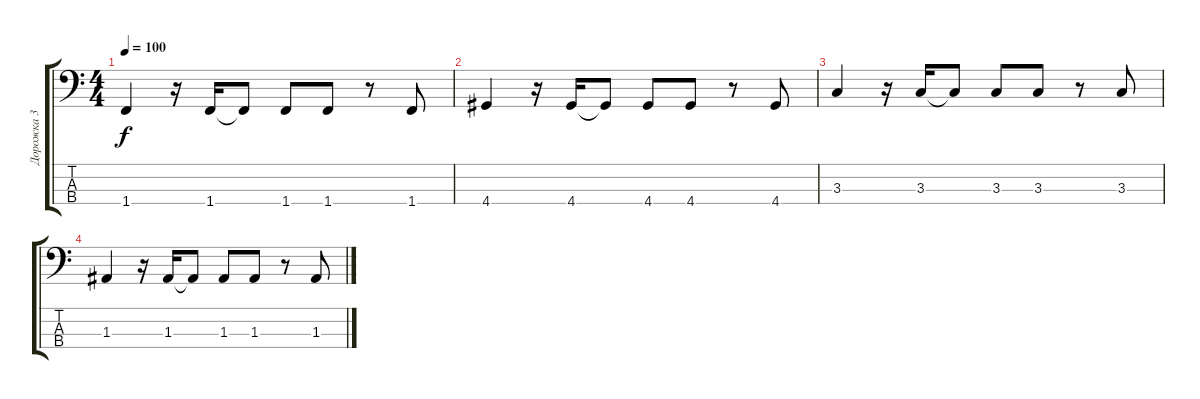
\track ("Дорожка 3" "Дорожка 3") {instrument electricbassfinger}
\staff {score tabs}
\tuning (G2 D2 A1 E1) {hide}
\ts (4 4)
\tempo 100
\clef f4
\ks c
1.4.4{dy f} r.16 1.4.16 1.4{t}.8 1.4.8 1.4.8 r.8 1.4.8 |
4.4.4 r.16 4.4.16 4.4{t}.8 4.4.8 4.4.8 r.8 4.4.8 |
3.3.4 r.16 3.3.16 3.3{t}.8 3.3.8 3.3.8 r.8 3.3.8 |
1.3.4 r.16 1.3.16 1.3{t}.8 1.3.8 1.3.8 r.8 1.3.8
